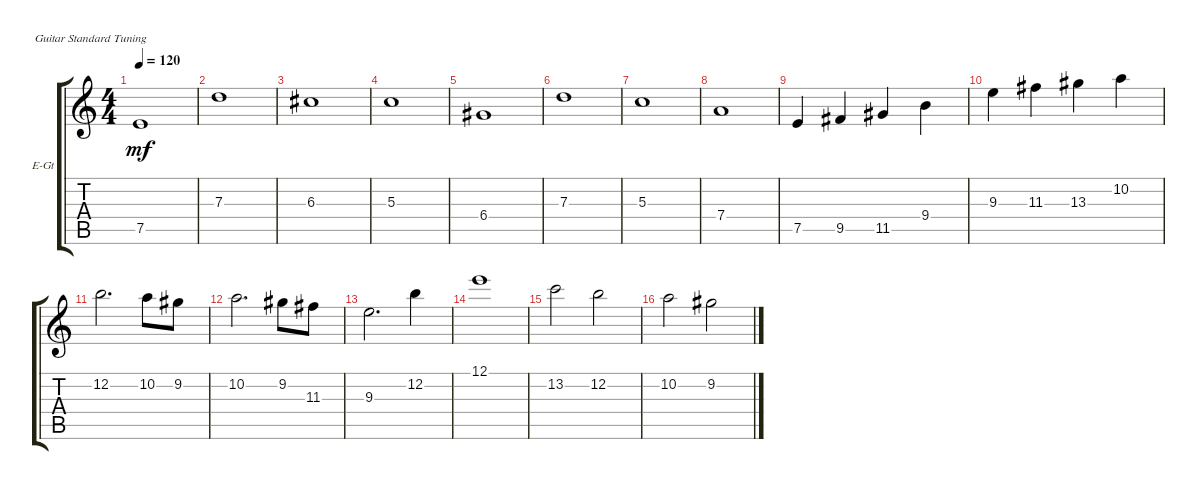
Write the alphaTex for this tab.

\defaultSystemsLayout 4
\bracketExtendMode groupsimilarinstruments
\firstSystemTrackNameOrientation horizontal
\otherSystemsTrackNameOrientation horizontal
\track ("Electric Guitar" "E-Gt") {instrument distortionguitar}
\staff {score tabs}
\tuning (E4 B3 G3 D3 A2 E2)
\ts (4 4)
\tempo 120
\clef g2
\ks c
7.5.1{dy mf} |
7.3.1 |
6.3.1 |
5.3.1 |
6.4.1 |
7.3.1 |
5.3.1 |
7.4.1 |
7.5.4 9.5.4 11.5.4 9.4.4 |
9.3.4 11.3.4 13.3.4 10.2.4 |
12.2.2{d} 10.2.8 9.2.8 |
10.2.2{d} 9.2.8 11.3.8 |
9.3.2{d} 12.2.4 |
12.1.1 |
13.2.2 12.2.2 |
10.2.2 9.2.2
